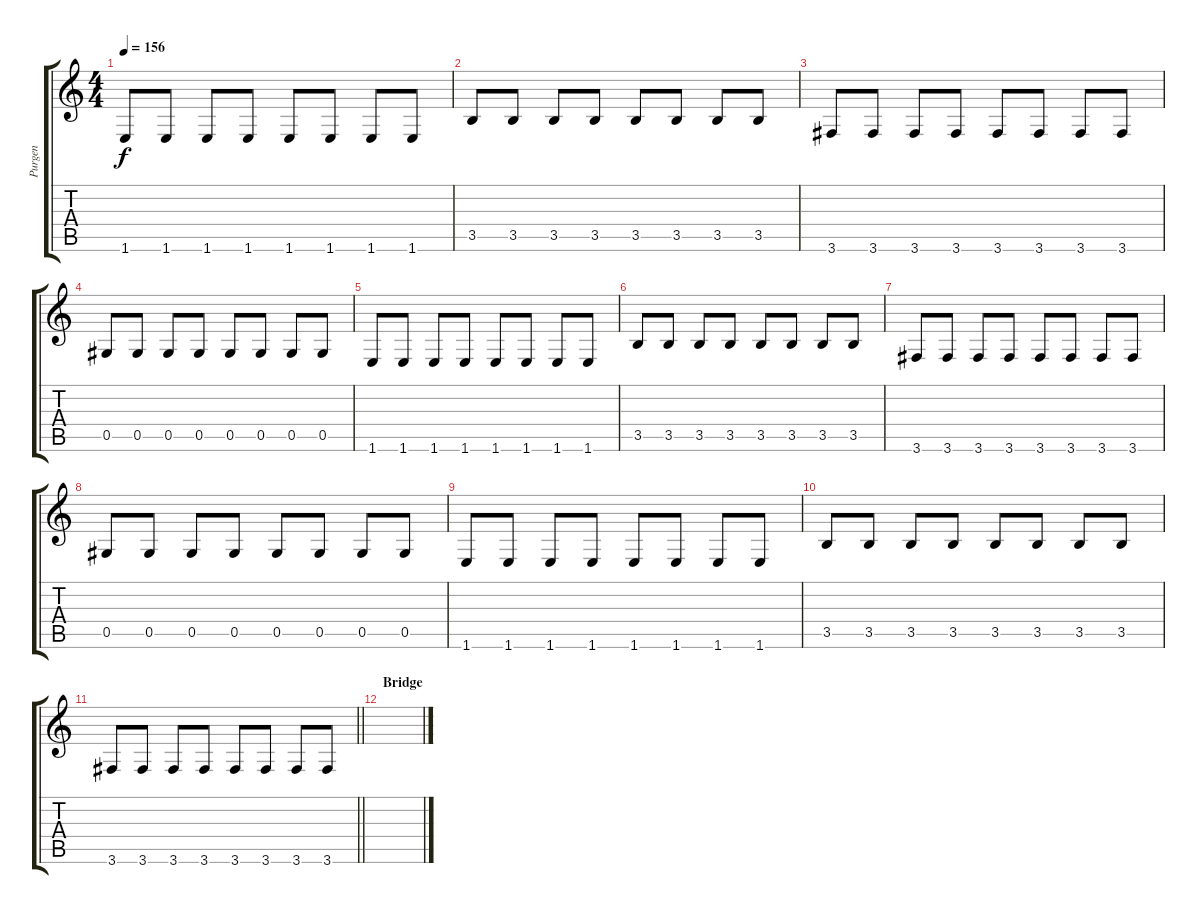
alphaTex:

\track ("Purgen" "Purgen") {instrument electricbassfinger}
\staff {score tabs}
\tuning (Eb4 Bb3 Gb3 Db3 Ab2 Eb2) {hide}
\ts (4 4)
\tempo 156
\clef g2
\ks c
1.6.8{dy f} 1.6.8 1.6.8 1.6.8 1.6.8 1.6.8 1.6.8 1.6.8 |
3.5.8 3.5.8 3.5.8 3.5.8 3.5.8 3.5.8 3.5.8 3.5.8 |
3.6.8 3.6.8 3.6.8 3.6.8 3.6.8 3.6.8 3.6.8 3.6.8 |
0.5.8 0.5.8 0.5.8 0.5.8 0.5.8 0.5.8 0.5.8 0.5.8 |
1.6.8 1.6.8 1.6.8 1.6.8 1.6.8 1.6.8 1.6.8 1.6.8 |
3.5.8 3.5.8 3.5.8 3.5.8 3.5.8 3.5.8 3.5.8 3.5.8 |
3.6.8 3.6.8 3.6.8 3.6.8 3.6.8 3.6.8 3.6.8 3.6.8 |
0.5.8 0.5.8 0.5.8 0.5.8 0.5.8 0.5.8 0.5.8 0.5.8 |
1.6.8 1.6.8 1.6.8 1.6.8 1.6.8 1.6.8 1.6.8 1.6.8 |
3.5.8 3.5.8 3.5.8 3.5.8 3.5.8 3.5.8 3.5.8 3.5.8 |
\barLineRight lightlight
3.6.8 3.6.8 3.6.8 3.6.8 3.6.8 3.6.8 3.6.8 3.6.8 |
\section ("" "Bridge")
